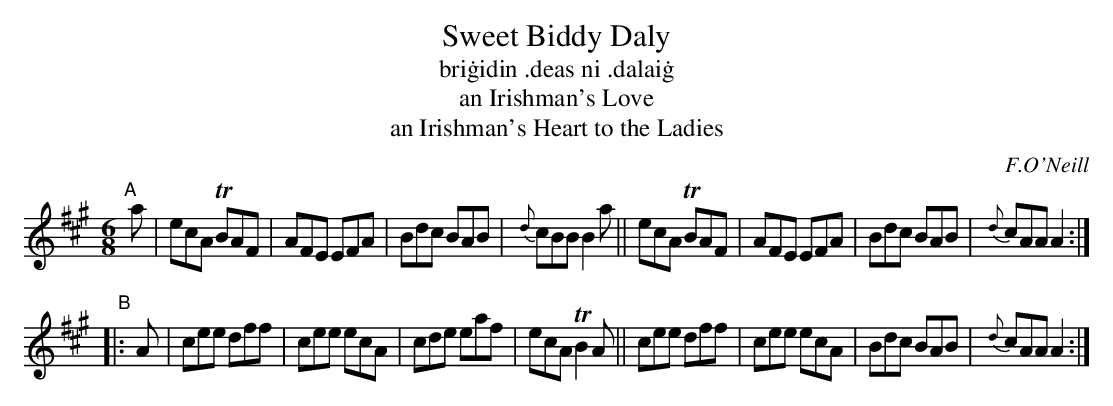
X:1
T: Sweet Biddy Daly
T: bri\.gidin \.deas ni \.dalai\.g
T: an Irishman's Love
T: an Irishman's Heart to the Ladies
O: F.O'Neill
M: 6/8
L: 1/8
K: A
"^A"[|] a |\
ecA TBAF | AFE EFA | Bdc BAB | {d}cBB B2a ||\
ecA TBAF | AFE EFA | Bdc BAB | {d}cAA A2 :|
"^B"|: A |\
cee dff | cee ecA | cde eaf | ecA TB2A ||\
cee dff | cee ecA | Bdc BAB | {d}cAA A2 :|
